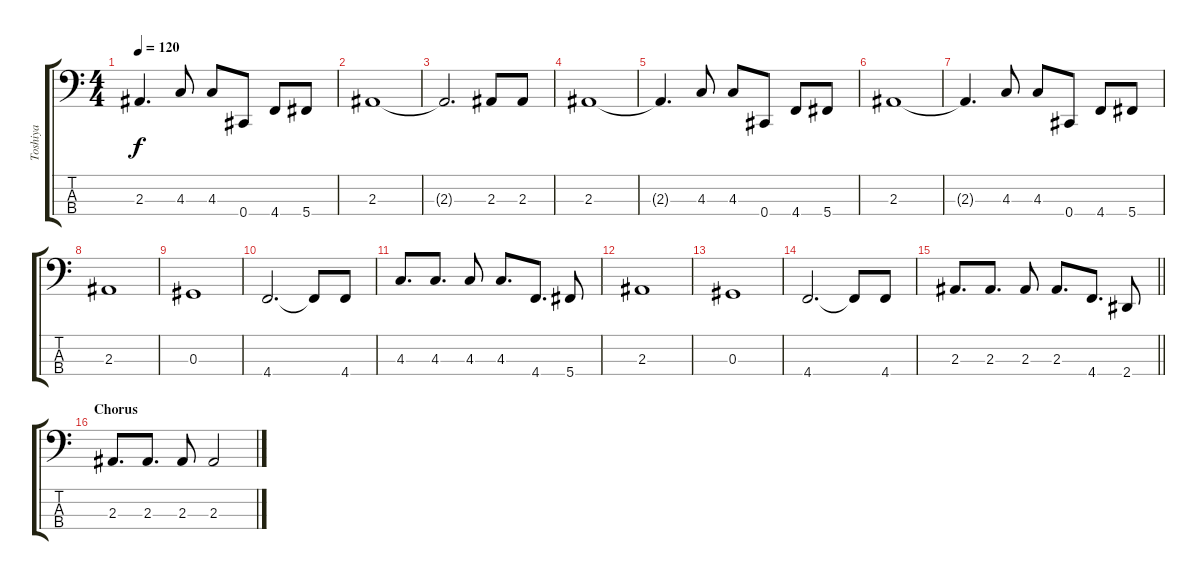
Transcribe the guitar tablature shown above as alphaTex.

\track ("Toshiya" "Toshiya") {instrument electricbassfinger}
\staff {score tabs}
\tuning (Gb2 Db2 Ab1 Db1) {hide}
\ts (4 4)
\tempo 120
\clef f4
\ks c
2.3{t}.4{d dy f} 4.3.8 4.3.8 0.4.8 4.4.8 5.4.8 |
2.3.1 |
2.3{t}.2{d} 2.3.8 2.3.8 |
2.3.1 |
2.3{t}.4{d} 4.3.8 4.3.8 0.4.8 4.4.8 5.4.8 |
2.3.1 |
2.3{t}.4{d} 4.3.8 4.3.8 0.4.8 4.4.8 5.4.8 |
2.3.1 |
0.3.1 |
4.4.2{d} 4.4{t}.8 4.4.8 |
4.3.8{d} 4.3.8{d} 4.3.8 4.3.8{d} 4.4.8{d} 5.4.8 |
2.3.1 |
0.3.1 |
4.4.2{d} 4.4{t}.8 4.4.8 |
\barLineRight lightlight
2.3.8{d} 2.3.8{d} 2.3.8 2.3.8{d} 4.4.8{d} 2.4.8 |
\section ("" "Chorus")
2.3.8{d} 2.3.8{d} 2.3.8 2.3.2
